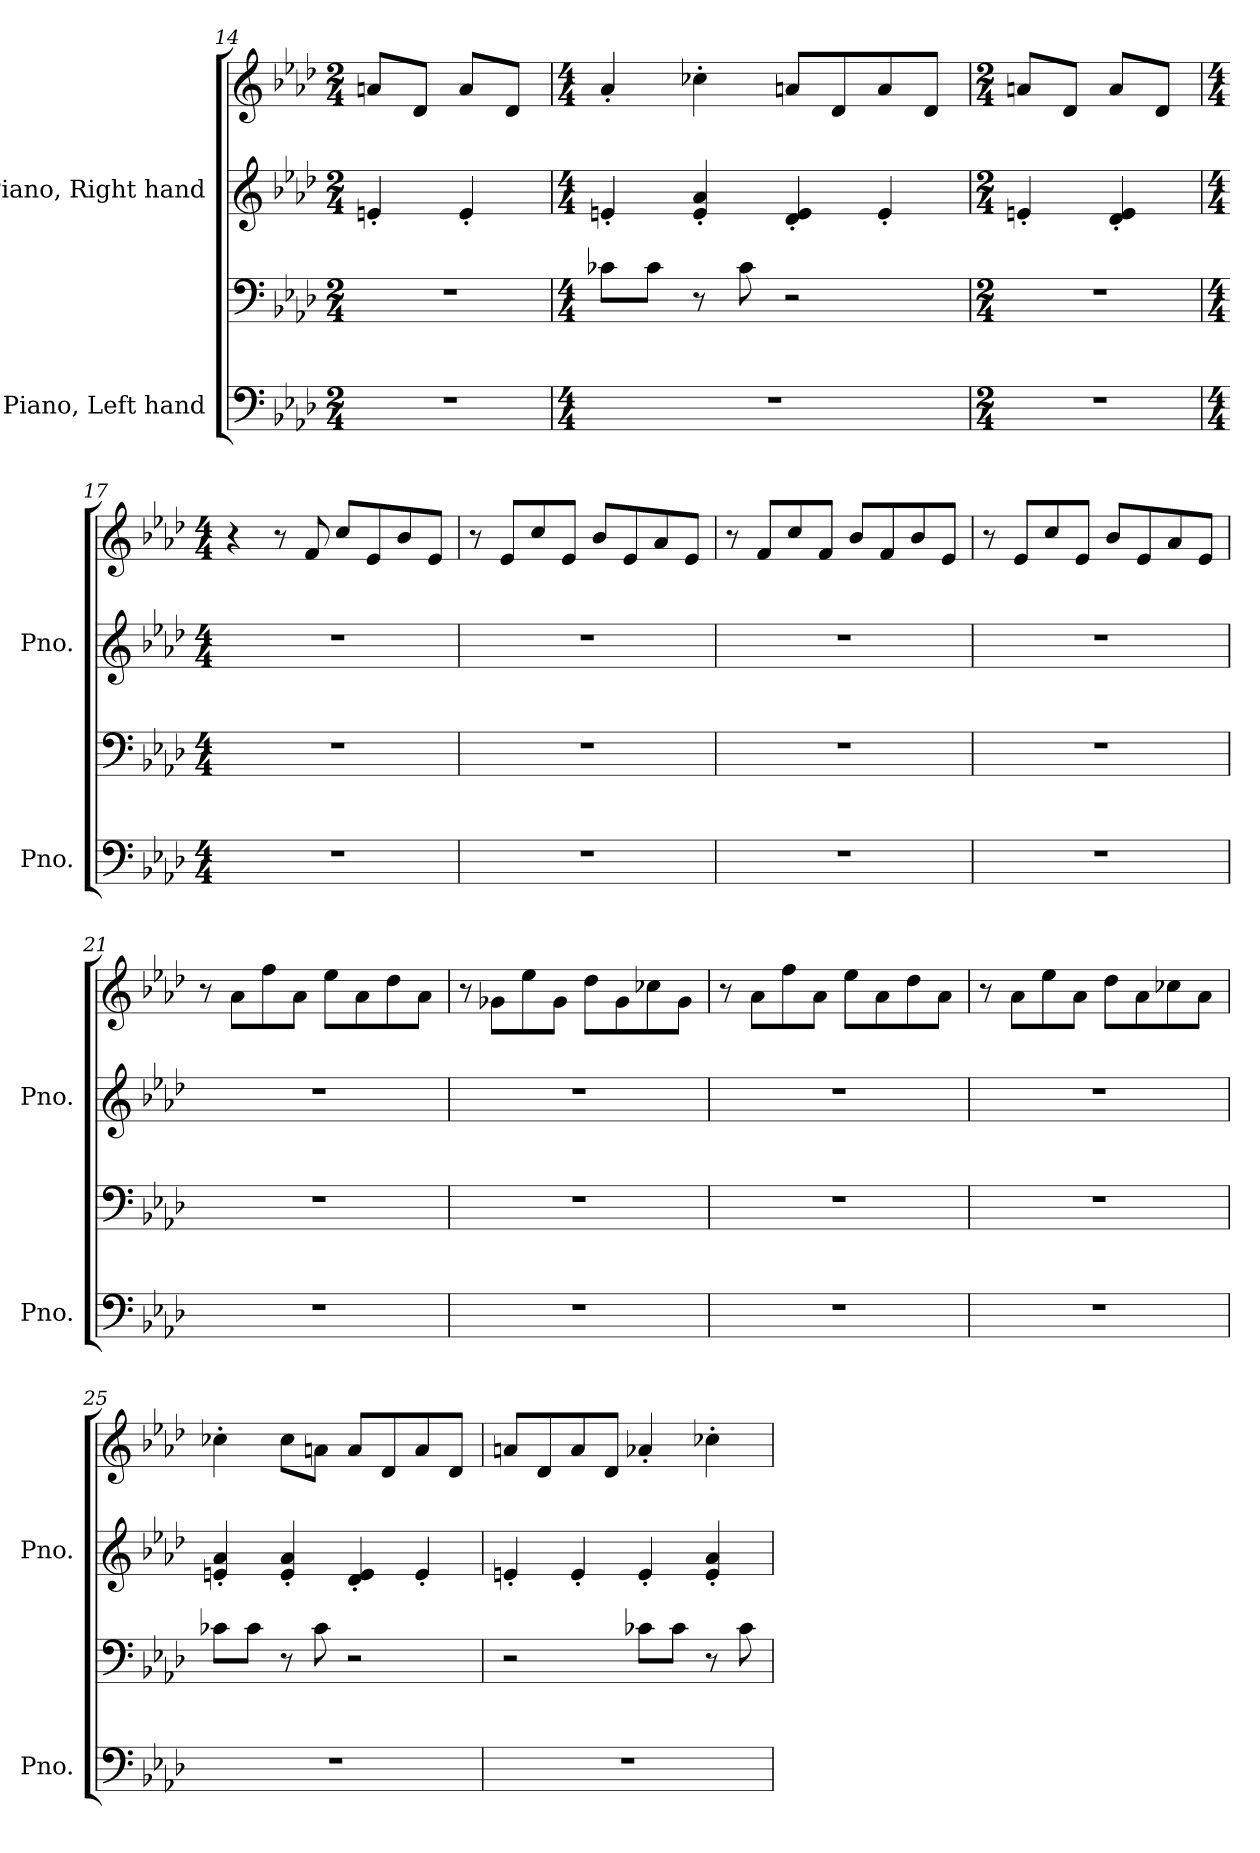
**kern	**kern	**kern	**kern
*part2	*part2	*part1	*part1
*staff4	*staff3	*staff2	*staff1
*I"Piano, Left hand	*	*I"Piano, Right hand	*
*I'Pno.	*	*I'Pno.	*
*clefF4	*clefF4	*clefG2	*clefG2
*k[b-e-a-d-]	*k[b-e-a-d-]	*k[b-e-a-d-]	*k[b-e-a-d-]
*M2/4	*M2/4	*M2/4	*M2/4
=14	=14	=14	=14
2r	2r	4en'/	8an/L
.	.	.	8d-/J
.	.	4e'/	8a/L
.	.	.	8d-/J
=15	=15	=15	=15
*M4/4	*M4/4	*M4/4	*M4/4
1r	8c-X\L	4en'/	4a-'/
.	8c-\J	.	.
.	8r	4e/' 4a-/'	4cc-X'\
.	8c-\	.	.
.	2r	4d-/' 4e/'	8an/L
.	.	.	8d-/
.	.	4e'/	8a/
.	.	.	8d-/J
=16	=16	=16	=16
*M2/4	*M2/4	*M2/4	*M2/4
2r	2r	4en'/	8an/L
.	.	.	8d-/J
.	.	4d-/' 4e/'	8a/L
.	.	.	8d-/J
!!LO:LB:g=z
=17	=17	=17	=17
*M4/4	*M4/4	*M4/4	*M4/4
1r	1r	1r	4r
.	.	.	8r
.	.	.	8f/
.	.	.	8cc/L
.	.	.	8e-/
.	.	.	8b-/
.	.	.	8e-/J
=18	=18	=18	=18
1r	1r	1r	8r
.	.	.	8e-/L
.	.	.	8cc/
.	.	.	8e-/J
.	.	.	8b-/L
.	.	.	8e-/
.	.	.	8a-/
.	.	.	8e-/J
=19	=19	=19	=19
1r	1r	1r	8r
.	.	.	8f/L
.	.	.	8cc/
.	.	.	8f/J
.	.	.	8b-/L
.	.	.	8f/
.	.	.	8b-/
.	.	.	8e-/J
=20	=20	=20	=20
1r	1r	1r	8r
.	.	.	8e-/L
.	.	.	8cc/
.	.	.	8e-/J
.	.	.	8b-/L
.	.	.	8e-/
.	.	.	8a-/
.	.	.	8e-/J
!!LO:LB:g=z
=21	=21	=21	=21
1r	1r	1r	8r
.	.	.	8a-\L
.	.	.	8ff\
.	.	.	8a-\J
.	.	.	8ee-\L
.	.	.	8a-\
.	.	.	8dd-\
.	.	.	8a-\J
=22	=22	=22	=22
1r	1r	1r	8r
.	.	.	8g-X\L
.	.	.	8ee-\
.	.	.	8g-\J
.	.	.	8dd-\L
.	.	.	8g-\
.	.	.	8cc-X\
.	.	.	8g-\J
=23	=23	=23	=23
1r	1r	1r	8r
.	.	.	8a-\L
.	.	.	8ff\
.	.	.	8a-\J
.	.	.	8ee-\L
.	.	.	8a-\
.	.	.	8dd-\
.	.	.	8a-\J
=24	=24	=24	=24
1r	1r	1r	8r
.	.	.	8a-\L
.	.	.	8ee-\
.	.	.	8a-\J
.	.	.	8dd-\L
.	.	.	8a-\
.	.	.	8cc-X\
.	.	.	8a-\J
!!LO:PB:g=z
=25	=25	=25	=25
1r	8c-X\L	4en/' 4a-/'	4cc-X'\
.	8c-\J	.	.
.	8r	4e/' 4a-/'	8cc-\L
.	8c-\	.	8an\J
.	2r	4d-/' 4e/'	8a/L
.	.	.	8d-/
.	.	4e'/	8a/
.	.	.	8d-/J
=26	=26	=26	=26
1r	2r	4en'/	8an/L
.	.	.	8d-/
.	.	4e'/	8a/
.	.	.	8d-/J
.	8c-X\L	4e'/	4a-X'/
.	8c-\J	.	.
.	8r	4e/' 4a-/'	4cc-X'\
.	8c-\	.	.
=	=	=	=
*-	*-	*-	*-
